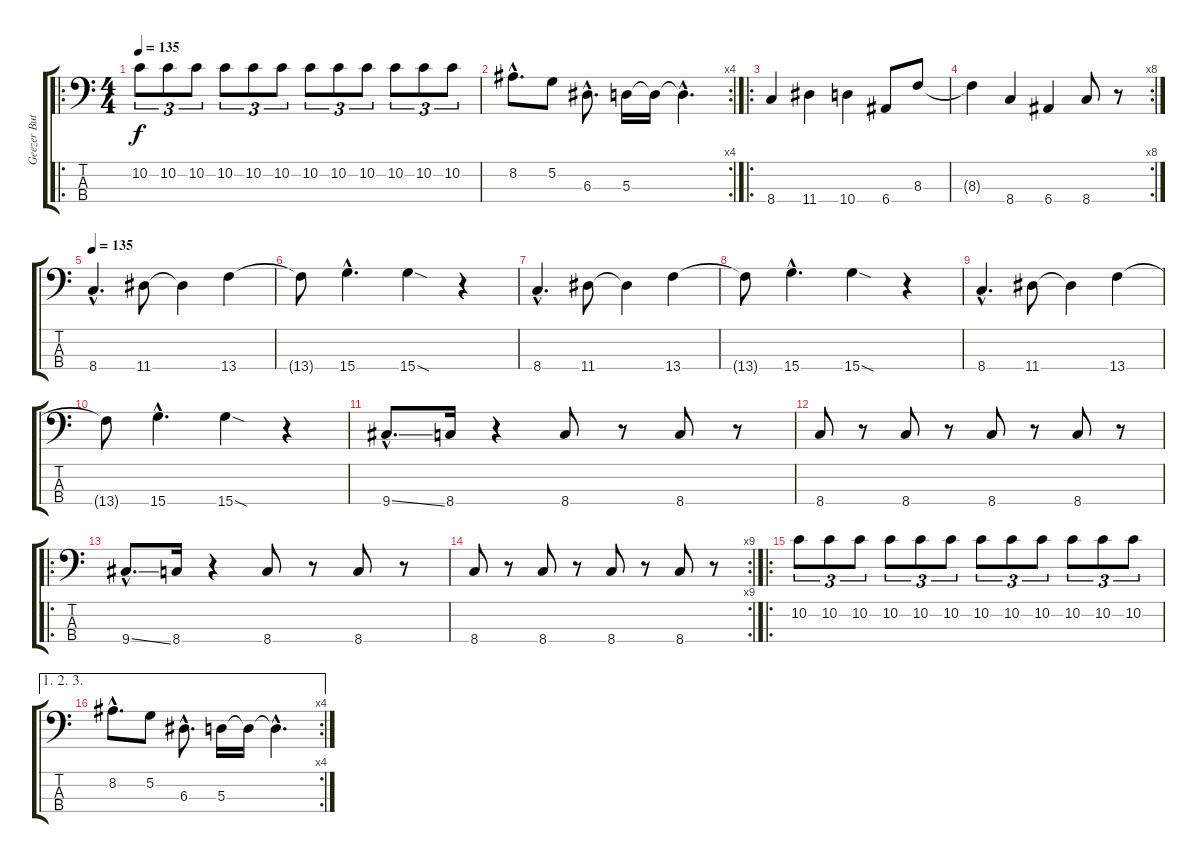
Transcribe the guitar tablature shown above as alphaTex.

\track ("Geezer Butler" "Geezer But") {instrument electricbassfinger}
\staff {score tabs}
\tuning (G2 D2 A1 E1) {hide}
\ro
\ts (4 4)
\tempo 135
\clef f4
\ks c
10.2.8{tu (3 2) dy f} 10.2.8{tu (3 2)} 10.2.8{tu (3 2)} 10.2.8{tu (3 2)} 10.2.8{tu (3 2)} 10.2.8{tu (3 2)} 10.2.8{tu (3 2)} 10.2.8{tu (3 2)} 10.2.8{tu (3 2)} 10.2.8{tu (3 2)} 10.2.8{tu (3 2)} 10.2.8{tu (3 2)} |
\rc 4
8.2{hac}.8{d} 5.2.8 6.3{hac}.8{d} 5.3.16 5.3{t}.16 5.3{hac t}.4{d} |
\ro
8.4.4 11.4.4 10.4.4 6.4.8 8.3.8 |
\rc 8
8.3{t}.4 8.4.4 6.4.4 8.4.8 r.8 |
\tempo 135
8.4{hac}.4{d} 11.4.8 11.4{t}.4 13.4.4 |
13.4{t}.8 15.4{hac}.4{d} 15.4{sod}.4 r.4 |
8.4{hac}.4{d} 11.4.8 11.4{t}.4 13.4.4 |
13.4{t}.8 15.4{hac}.4{d} 15.4{sod}.4 r.4 |
8.4{hac}.4{d} 11.4.8 11.4{t}.4 13.4.4 |
13.4{t}.8 15.4{hac}.4{d} 15.4{sod}.4 r.4 |
9.4{ss hac}.8{d} 8.4.16 r.4 8.4.8 r.8 8.4.8 r.8 |
8.4.8 r.8 8.4.8 r.8 8.4.8 r.8 8.4.8 r.8 |
\ro
9.4{ss hac}.8{d} 8.4.16 r.4 8.4.8 r.8 8.4.8 r.8 |
\rc 9
8.4.8 r.8 8.4.8 r.8 8.4.8 r.8 8.4.8 r.8 |
\ro
10.2.8{tu (3 2)} 10.2.8{tu (3 2)} 10.2.8{tu (3 2)} 10.2.8{tu (3 2)} 10.2.8{tu (3 2)} 10.2.8{tu (3 2)} 10.2.8{tu (3 2)} 10.2.8{tu (3 2)} 10.2.8{tu (3 2)} 10.2.8{tu (3 2)} 10.2.8{tu (3 2)} 10.2.8{tu (3 2)} |
\ae (1 2 3)
\rc 4
8.2{hac}.8{d} 5.2.8 6.3{hac}.8{d} 5.3.16 5.3{t}.16 5.3{hac t}.4{d}
